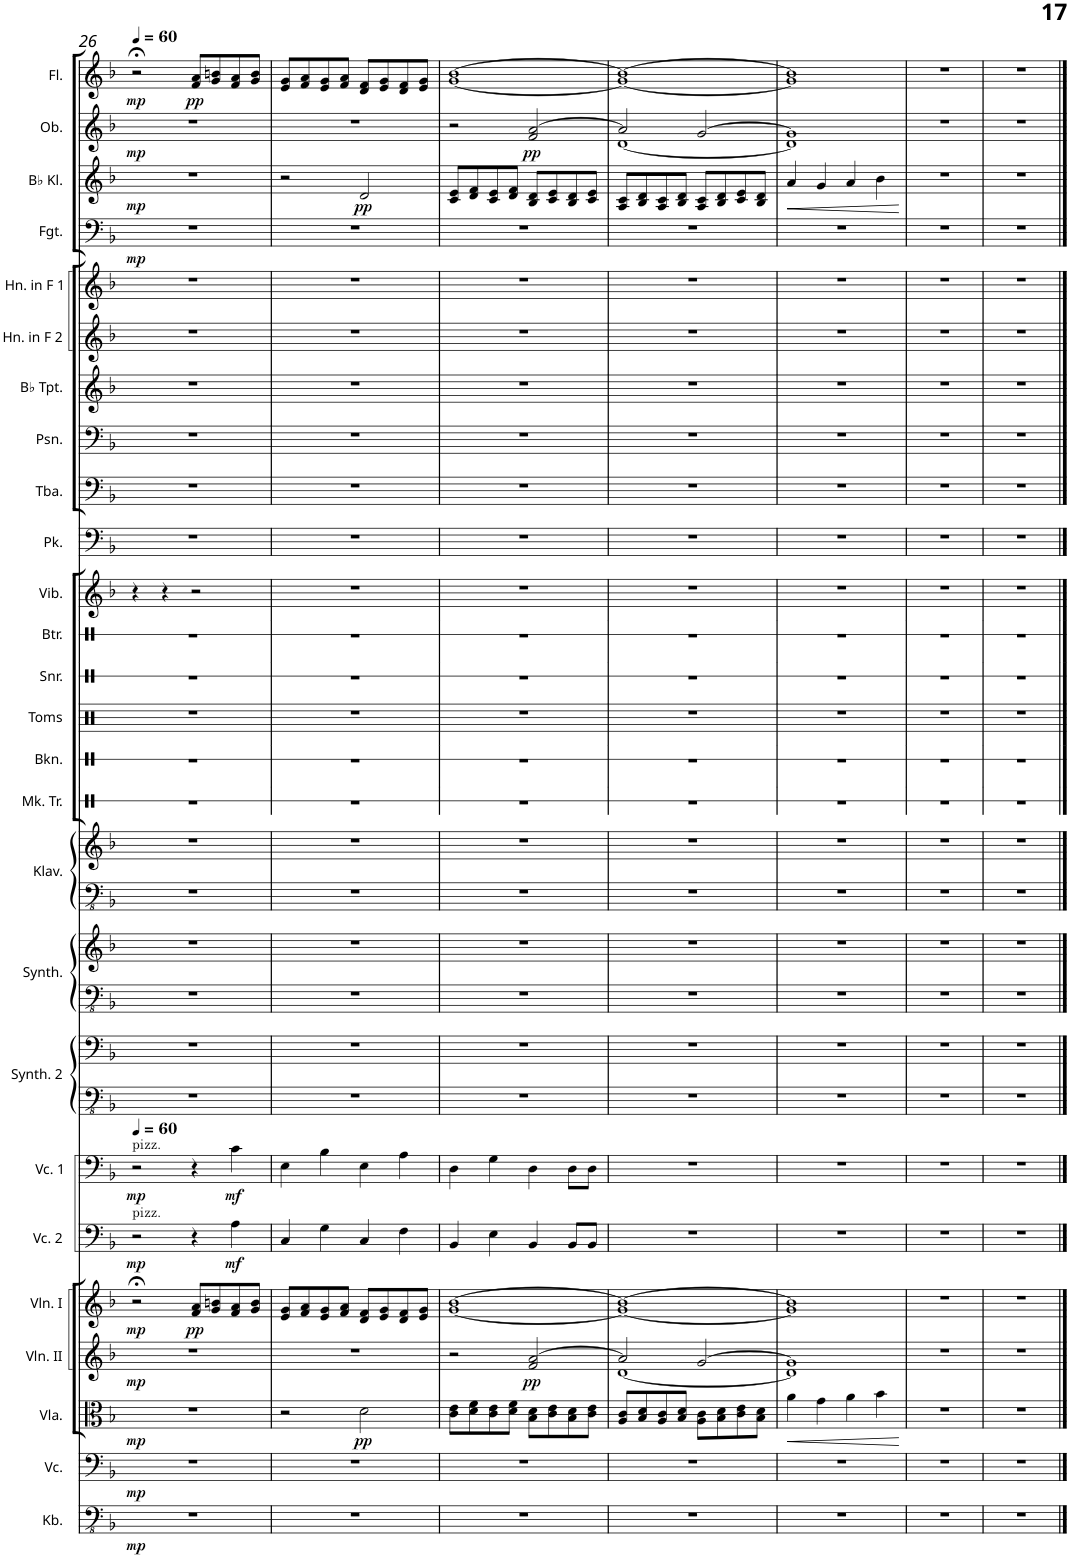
**kern	**dynam	**kern	**dynam	**kern	**dynam	**kern	**dynam	**kern	**dynam	**kern	**dynam	**kern	**dynam	**kern	**kern	**kern	**kern	**kern	**kern	**kern	**kern	**kern	**kern	**kern	**kern	**kern	**kern	**kern	**kern	**kern	**dynam	**kern	**dynam	**kern	**dynam	**kern	**dynam
*part24	*part24	*part23	*part23	*part22	*part22	*part21	*part21	*part20	*part20	*part19	*part19	*part18	*part18	*part17	*part17	*part16	*part16	*part15	*part15	*part14	*part13	*part12	*part11	*part10	*part9	*part8	*part7	*part6	*part5	*part4	*part4	*part3	*part3	*part2	*part2	*part1	*part1
*staff27	*staff27	*staff26	*staff26	*staff25	*staff25	*staff24	*staff24	*staff23	*staff23	*staff22	*staff22	*staff21	*staff21	*staff20	*staff19	*staff18	*staff17	*staff16	*staff15	*staff14	*staff13	*staff12	*staff11	*staff10	*staff9	*staff8	*staff7	*staff6	*staff5	*staff4	*staff4	*staff3	*staff3	*staff2	*staff2	*staff1	*staff1
*I"Kontrabasse	*	*I"Violoncelli	*	*I"Violas	*	*I"Violinen II	*	*I"Violinen I	*	*I"Violoncello 2	*	*I"Violoncello 1	*	*I"Bass Synthesizer 2	*	*I"Bass Synthesizer	*	*I"Klavier	*	*I"Becken	*I"Toms	*I"Basstrommel	*I"Vibraphon	*I"Pauken	*I"Tuba	*I"Posaunen	*I"Trompeten in Bb	*I"Horn in F 2	*I"Horn in F 1	*I"Fagotte	*	*I"Klarinetten in Bb	*	*I"Oboen	*	*I"Flöten	*
*I'Kb.	*	*I'Vc.	*	*I'Vla.	*	*I'Vln. II	*	*I'Vln. I	*	*I'Vc. 2	*	*I'Vc. 1	*	*I'Synth. 2	*	*I'Synth.	*	*I'Klav.	*	*I'Bkn.	*I'Toms	*I'Btr.	*I'Vib.	*I'Pk.	*I'Tba.	*I'Psn.	*	*I'Hn. in F 2	*I'Hn. in F 1	*I'Fgt.	*	*	*	*I'Ob.	*	*I'Fl.	*
!!LO:PB:g=z
*clefFv4	*	*clefF4	*	*clefC3	*	*clefG2	*	*clefG2	*	*clefF4	*	*clefF4	*	*clefFv4	*clefF4	*clefFv4	*clefG2	*clefFv4	*clefG2	*clefX	*clefX	*clefX	*clefG2	*clefF4	*clefF4	*clefF4	*clefG2	*clefG2	*clefG2	*clefF4	*	*clefG2	*	*clefG2	*	*clefG2	*
*	*	*	*	*	*	*	*	*	*	*	*	*	*	*	*	*	*	*	*	*	*	*	*	*	*	*	*Trd1c2	*Trd4c7	*Trd4c7	*	*	*Trd1c2	*	*	*	*	*
*k[b-]	*	*k[b-]	*	*k[b-]	*	*k[b-]	*	*k[b-]	*	*k[b-]	*	*k[b-]	*	*k[b-]	*k[b-]	*k[b-]	*k[b-]	*k[b-]	*k[b-]	*k[]	*k[]	*k[]	*k[b-]	*k[b-]	*k[b-]	*k[b-]	*k[b-]	*k[b-]	*k[b-]	*k[b-]	*	*k[b-]	*	*k[b-]	*	*k[b-]	*
*M4/4	*	*M4/4	*	*M4/4	*	*M4/4	*	*M4/4	*	*M4/4	*	*M4/4	*	*M4/4	*M4/4	*M4/4	*M4/4	*M4/4	*M4/4	*M4/4	*M4/4	*M4/4	*M4/4	*M4/4	*M4/4	*M4/4	*M4/4	*M4/4	*M4/4	*M4/4	*	*M4/4	*	*M4/4	*	*M4/4	*
*MM60	*	*MM60	*	*MM60	*	*MM60	*	*MM60	*	*MM60	*	*MM60	*	*MM60	*MM60	*MM60	*MM60	*MM60	*MM60	*MM60	*MM60	*MM60	*MM60	*MM60	*MM60	*MM60	*MM60	*MM60	*MM60	*MM60	*	*MM60	*	*MM60	*	*MM60	*
=26	=26	=26	=26	=26	=26	=26	=26	=26	=26	=26	=26	=26	=26	=26	=26	=26	=26	=26	=26	=26	=26	=26	=26	=26	=26	=26	=26	=26	=26	=26	=26	=26	=26	=26	=26	=26	=26
!	!	!	!	!	!	!	!	!	!	!	!	!LO:TX:a:t=pizz.	!	!	!	!	!	!	!	!	!	!	!	!	!	!	!	!	!	!	!	!	!	!	!	!	!
!	!	!	!	!	!	!	!	!	!	!LO:TX:a:t=pizz.	!	!	!	!	!	!	!	!	!	!	!	!	!	!	!	!	!	!	!	!	!	!	!	!	!	!	!
!	!LO:DY:b	!	!LO:DY:b	!	!LO:DY:b	!	!LO:DY:b	!	!LO:DY:b	!	!LO:DY:b	!	!LO:DY:b	!	!	!	!	!	!	!	!	!	!	!	!	!	!	!	!	!	!LO:DY:b	!	!LO:DY:b	!	!LO:DY:b	!	!LO:DY:b
1r	mp	1r	mp	1r	mp	1r	mp	2r;<	mp	2r	mp	2r	mp	1r	1r	1r	1r	1r	1r	1r	1r	1r	4r	1r	1r	1r	1r	1r	1r	1r	mp	1r	mp	1r	mp	2r;<	mp
.	.	.	.	.	.	.	.	.	.	.	.	.	.	.	.	.	.	.	.	.	.	.	4r	.	.	.	.	.	.	.	.	.	.	.	.	.	.
!	!	!	!	!	!	!	!	!	!LO:DY:b	!	!	!	!	!	!	!	!	!	!	!	!	!	!	!	!	!	!	!	!	!	!	!	!	!	!	!	!LO:DY:b
.	.	.	.	.	.	.	.	8f/ 8a/L	pp	4r	.	4r	.	.	.	.	.	.	.	.	.	.	2r	.	.	.	.	.	.	.	.	.	.	.	.	8f/ 8a/L	pp
.	.	.	.	.	.	.	.	8g/ 8bn/	.	.	.	.	.	.	.	.	.	.	.	.	.	.	.	.	.	.	.	.	.	.	.	.	.	.	.	8g/ 8bn/	.
!	!	!	!	!	!	!	!	!	!	!	!LO:DY:b	!	!LO:DY:b	!	!	!	!	!	!	!	!	!	!	!	!	!	!	!	!	!	!	!	!	!	!	!	!
.	.	.	.	.	.	.	.	8f/ 8a/	.	4A\	mf	4c\	mf	.	.	.	.	.	.	.	.	.	.	.	.	.	.	.	.	.	.	.	.	.	.	8f/ 8a/	.
.	.	.	.	.	.	.	.	8g/ 8b/J	.	.	.	.	.	.	.	.	.	.	.	.	.	.	.	.	.	.	.	.	.	.	.	.	.	.	.	8g/ 8b/J	.
=27	=27	=27	=27	=27	=27	=27	=27	=27	=27	=27	=27	=27	=27	=27	=27	=27	=27	=27	=27	=27	=27	=27	=27	=27	=27	=27	=27	=27	=27	=27	=27	=27	=27	=27	=27	=27	=27
1r	.	1r	.	2r	.	1r	.	8e/ 8g/L	.	4C/	.	4E\	.	1r	1r	1r	1r	1r	1r	1r	1r	1r	1r	1r	1r	1r	1r	1r	1r	1r	.	2r	.	1r	.	8e/ 8g/L	.
.	.	.	.	.	.	.	.	8f/ 8a/	.	.	.	.	.	.	.	.	.	.	.	.	.	.	.	.	.	.	.	.	.	.	.	.	.	.	.	8f/ 8a/	.
.	.	.	.	.	.	.	.	8e/ 8g/	.	4G\	.	4B-\	.	.	.	.	.	.	.	.	.	.	.	.	.	.	.	.	.	.	.	.	.	.	.	8e/ 8g/	.
.	.	.	.	.	.	.	.	8f/ 8a/J	.	.	.	.	.	.	.	.	.	.	.	.	.	.	.	.	.	.	.	.	.	.	.	.	.	.	.	8f/ 8a/J	.
!	!	!	!	!	!LO:DY:b	!	!	!	!	!	!	!	!	!	!	!	!	!	!	!	!	!	!	!	!	!	!	!	!	!	!	!	!LO:DY:b	!	!	!	!
.	.	.	.	2d\	pp	.	.	8d/ 8f/L	.	4C/	.	4E\	.	.	.	.	.	.	.	.	.	.	.	.	.	.	.	.	.	.	.	2d/	pp	.	.	8d/ 8f/L	.
.	.	.	.	.	.	.	.	8e/ 8g/	.	.	.	.	.	.	.	.	.	.	.	.	.	.	.	.	.	.	.	.	.	.	.	.	.	.	.	8e/ 8g/	.
.	.	.	.	.	.	.	.	8d/ 8f/	.	4F\	.	4A\	.	.	.	.	.	.	.	.	.	.	.	.	.	.	.	.	.	.	.	.	.	.	.	8d/ 8f/	.
.	.	.	.	.	.	.	.	8e/ 8g/J	.	.	.	.	.	.	.	.	.	.	.	.	.	.	.	.	.	.	.	.	.	.	.	.	.	.	.	8e/ 8g/J	.
=28	=28	=28	=28	=28	=28	=28	=28	=28	=28	=28	=28	=28	=28	=28	=28	=28	=28	=28	=28	=28	=28	=28	=28	=28	=28	=28	=28	=28	=28	=28	=28	=28	=28	=28	=28	=28	=28
1r	.	1r	.	8c\ 8e\L	.	2r	.	[1g [1b-	.	4BB-/	.	4D\	.	1r	1r	1r	1r	1r	1r	1r	1r	1r	1r	1r	1r	1r	1r	1r	1r	1r	.	8c/ 8e/L	.	2r	.	[1g [1b-	.
.	.	.	.	8d\ 8f\	.	.	.	.	.	.	.	.	.	.	.	.	.	.	.	.	.	.	.	.	.	.	.	.	.	.	.	8d/ 8f/	.	.	.	.	.
.	.	.	.	8c\ 8e\	.	.	.	.	.	4E\	.	4G\	.	.	.	.	.	.	.	.	.	.	.	.	.	.	.	.	.	.	.	8c/ 8e/	.	.	.	.	.
.	.	.	.	8d\ 8f\J	.	.	.	.	.	.	.	.	.	.	.	.	.	.	.	.	.	.	.	.	.	.	.	.	.	.	.	8d/ 8f/J	.	.	.	.	.
!	!	!	!	!	!	!	!LO:DY:b	!	!	!	!	!	!	!	!	!	!	!	!	!	!	!	!	!	!	!	!	!	!	!	!	!	!	!	!LO:DY:b	!	!
.	.	.	.	8B-\ 8d\L	.	2f/ [2a/	pp	.	.	4BB-/	.	4D\	.	.	.	.	.	.	.	.	.	.	.	.	.	.	.	.	.	.	.	8B-/ 8d/L	.	2f/ [2a/	pp	.	.
.	.	.	.	8c\ 8e\	.	.	.	.	.	.	.	.	.	.	.	.	.	.	.	.	.	.	.	.	.	.	.	.	.	.	.	8c/ 8e/	.	.	.	.	.
.	.	.	.	8B-\ 8d\	.	.	.	.	.	8BB-/L	.	8D\L	.	.	.	.	.	.	.	.	.	.	.	.	.	.	.	.	.	.	.	8B-/ 8d/	.	.	.	.	.
.	.	.	.	8c\ 8e\J	.	.	.	.	.	8BB-/J	.	8D\J	.	.	.	.	.	.	.	.	.	.	.	.	.	.	.	.	.	.	.	8c/ 8e/J	.	.	.	.	.
=29	=29	=29	=29	=29	=29	=29	=29	=29	=29	=29	=29	=29	=29	=29	=29	=29	=29	=29	=29	=29	=29	=29	=29	=29	=29	=29	=29	=29	=29	=29	=29	=29	=29	=29	=29	=29	=29
*	*	*	*	*	*	*^	*	*	*	*	*	*	*	*	*	*	*	*	*	*	*	*	*	*	*	*	*	*	*	*	*	*	*	*^	*	*	*
1r	.	1r	.	8A/ 8c/L	.	2a/]	[1d	.	1g_ 1b-_	.	1r	.	1r	.	1r	1r	1r	1r	1r	1r	1r	1r	1r	1r	1r	1r	1r	1r	1r	1r	1r	.	8A/ 8c/L	.	2a/]	[1d	.	1g_ 1b-_	.
.	.	.	.	8B-/ 8d/	.	.	.	.	.	.	.	.	.	.	.	.	.	.	.	.	.	.	.	.	.	.	.	.	.	.	.	.	8B-/ 8d/	.	.	.	.	.	.
.	.	.	.	8A/ 8c/	.	.	.	.	.	.	.	.	.	.	.	.	.	.	.	.	.	.	.	.	.	.	.	.	.	.	.	.	8A/ 8c/	.	.	.	.	.	.
.	.	.	.	8B-/ 8d/J	.	.	.	.	.	.	.	.	.	.	.	.	.	.	.	.	.	.	.	.	.	.	.	.	.	.	.	.	8B-/ 8d/J	.	.	.	.	.	.
.	.	.	.	8A\ 8c\L	.	[2g/	.	.	.	.	.	.	.	.	.	.	.	.	.	.	.	.	.	.	.	.	.	.	.	.	.	.	8A/ 8c/L	.	[2g/	.	.	.	.
.	.	.	.	8B-\ 8d\	.	.	.	.	.	.	.	.	.	.	.	.	.	.	.	.	.	.	.	.	.	.	.	.	.	.	.	.	8B-/ 8d/	.	.	.	.	.	.
.	.	.	.	8c\ 8e\	.	.	.	.	.	.	.	.	.	.	.	.	.	.	.	.	.	.	.	.	.	.	.	.	.	.	.	.	8c/ 8e/	.	.	.	.	.	.
.	.	.	.	8B-\ 8d\J	.	.	.	.	.	.	.	.	.	.	.	.	.	.	.	.	.	.	.	.	.	.	.	.	.	.	.	.	8B-/ 8d/J	.	.	.	.	.	.
*	*	*	*	*	*	*v	*v	*	*	*	*	*	*	*	*	*	*	*	*	*	*	*	*	*	*	*	*	*	*	*	*	*	*	*	*v	*v	*	*	*
=30	=30	=30	=30	=30	=30	=30	=30	=30	=30	=30	=30	=30	=30	=30	=30	=30	=30	=30	=30	=30	=30	=30	=30	=30	=30	=30	=30	=30	=30	=30	=30	=30	=30	=30	=30	=30	=30
!	!	!	!	!	!LO:HP:b	!	!	!	!	!	!	!	!	!	!	!	!	!	!	!	!	!	!	!	!	!	!	!	!	!	!	!	!LO:HP:b	!	!	!	!
1r	.	1r	.	4a\	<	1d] 1g]	.	1g] 1b-]	.	1r	.	1r	.	1r	1r	1r	1r	1r	1r	1r	1r	1r	1r	1r	1r	1r	1r	1r	1r	1r	.	4a/	<	1d] 1g]	.	1g] 1b-]	.
.	.	.	.	4g\	.	.	.	.	.	.	.	.	.	.	.	.	.	.	.	.	.	.	.	.	.	.	.	.	.	.	.	4g/	.	.	.	.	.
.	.	.	.	4a\	.	.	.	.	.	.	.	.	.	.	.	.	.	.	.	.	.	.	.	.	.	.	.	.	.	.	.	4a/	.	.	.	.	.
.	.	.	.	4b-\	.	.	.	.	.	.	.	.	.	.	.	.	.	.	.	.	.	.	.	.	.	.	.	.	.	.	.	4b-\	.	.	.	.	.
.	.	.	.	.	[	.	.	.	.	.	.	.	.	.	.	.	.	.	.	.	.	.	.	.	.	.	.	.	.	.	.	.	[	.	.	.	.
=31	=31	=31	=31	=31	=31	=31	=31	=31	=31	=31	=31	=31	=31	=31	=31	=31	=31	=31	=31	=31	=31	=31	=31	=31	=31	=31	=31	=31	=31	=31	=31	=31	=31	=31	=31	=31	=31
1r	.	1r	.	1r	.	1r	.	1r	.	1r	.	1r	.	1r	1r	1r	1r	1r	1r	1r	1r	1r	1r	1r	1r	1r	1r	1r	1r	1r	.	1r	.	1r	.	1r	.
=32	=32	=32	=32	=32	=32	=32	=32	=32	=32	=32	=32	=32	=32	=32	=32	=32	=32	=32	=32	=32	=32	=32	=32	=32	=32	=32	=32	=32	=32	=32	=32	=32	=32	=32	=32	=32	=32
1r	.	1r	.	1r	.	1r	.	1r	.	1r	.	1r	.	1r	1r	1r	1r	1r	1r	1r	1r	1r	1r	1r	1r	1r	1r	1r	1r	1r	.	1r	.	1r	.	1r	.
==	==	==	==	==	==	==	==	==	==	==	==	==	==	==	==	==	==	==	==	==	==	==	==	==	==	==	==	==	==	==	==	==	==	==	==	==	==
*-	*-	*-	*-	*-	*-	*-	*-	*-	*-	*-	*-	*-	*-	*-	*-	*-	*-	*-	*-	*-	*-	*-	*-	*-	*-	*-	*-	*-	*-	*-	*-	*-	*-	*-	*-	*-	*-
